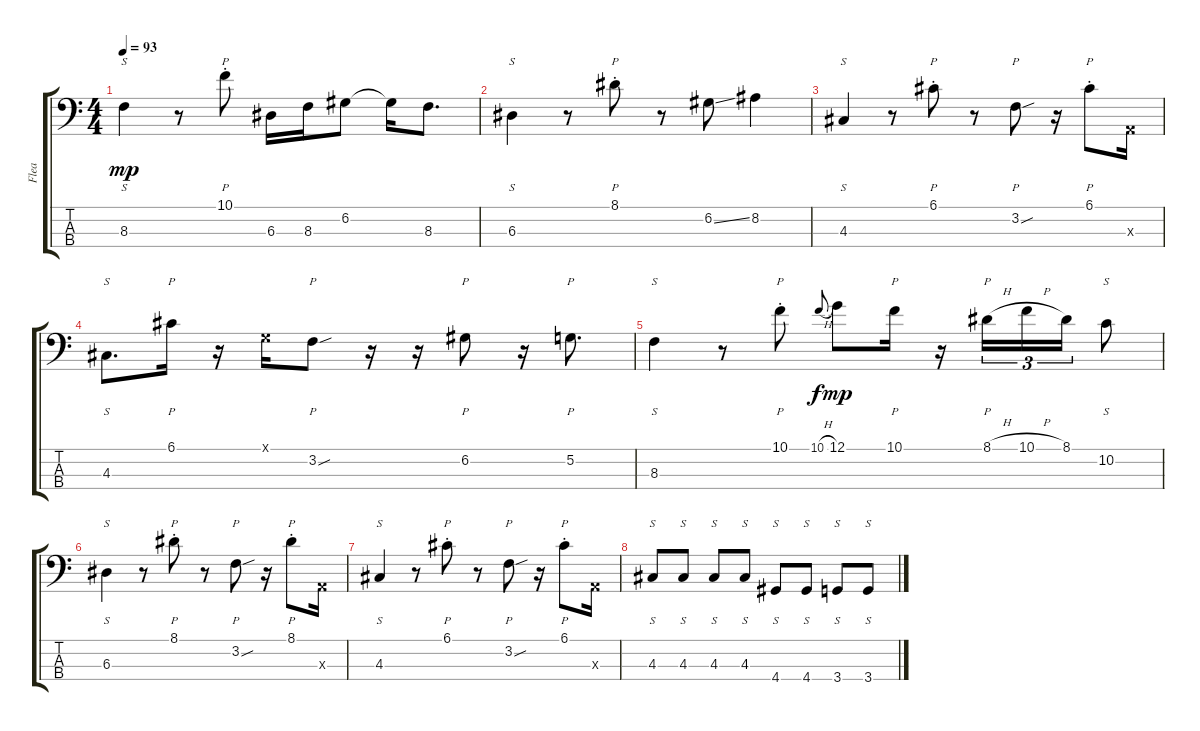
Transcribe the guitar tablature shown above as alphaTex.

\track ("Flea" "Flea") {instrument slapbass1}
\staff {score tabs}
\tuning (G2 D2 A1 E1) {hide}
\ts (4 4)
\tempo 93
\clef f4
\ks c
8.3.4{s dy mp} r.8 10.1{st}.8{p} 6.3.16 8.3.16 6.2.8 6.2{t}.16 8.3.8{d} |
6.3.4{s} r.8 8.1{st}.8{p} r.8 6.2{ss}.8 8.2.4 |
4.3.4{s} r.8 6.1{st}.8{p} r.8 3.2{sou}.8{p} r.16 6.1{st}.8{p} 0.3{x}.16 |
4.3.8{s d} 6.1.16{p} r.16 0.1{x}.16 3.2{sou}.8{p} r.16 r.16 6.2.8{p} r.16 5.2.8{p d} |
8.3.4{s} r.8 10.1{st}.8{p} 10.1{h}.8{gr onbeat dy f} 12.1.8{dy mp} 10.1.16{p} r.16 8.1{h}.16{p tu (3 2)} 10.1{h}.16{tu (3 2)} 8.1.16{tu (3 2)} 10.2.8{s} |
6.3.4{s} r.8 8.1{st}.8{p} r.8 3.2{sou}.8{p} r.16 8.1{st}.8{p} 0.3{x}.16 |
4.3.4{s} r.8 6.1{st}.8{p} r.8 3.2{sou}.8{p} r.16 6.1{st}.8{p} 0.3{x}.16 |
4.3.8{s} 4.3.8{s} 4.3.8{s} 4.3.8{s} 4.4.8{s} 4.4.8{s} 3.4.8{s} 3.4.8{s}
